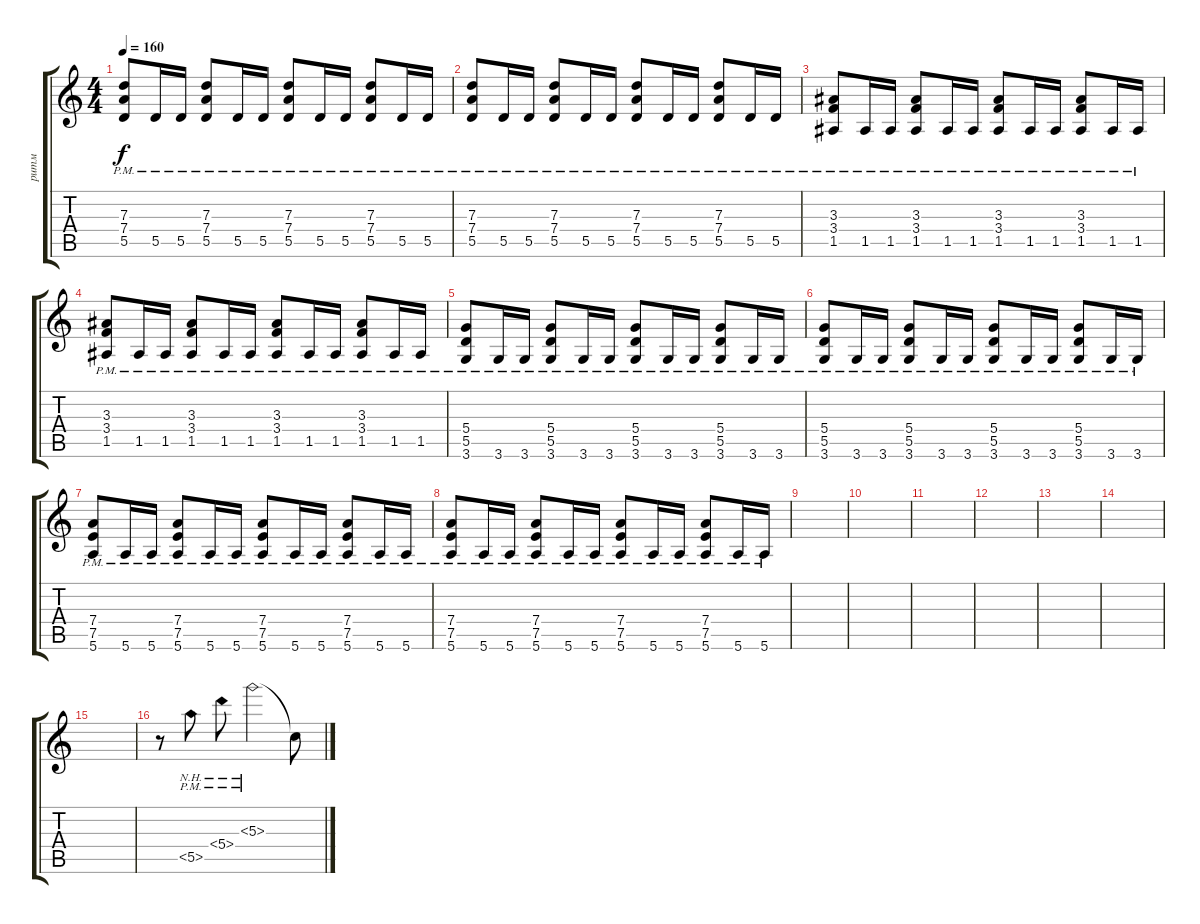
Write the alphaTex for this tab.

\track ("ритм" "ритм") {instrument distortionguitar}
\staff {score tabs}
\tuning (E4 B3 G3 D3 A2 E2) {hide}
\ts (4 4)
\tempo 160
\clef g2
\ks c
(7.3{pm} 7.4{pm} 5.5{pm}).8{dy f} 5.5{pm}.16 5.5{pm}.16 (7.3{pm} 7.4{pm} 5.5{pm}).8 5.5{pm}.16 5.5{pm}.16 (7.3{pm} 7.4{pm} 5.5{pm}).8 5.5{pm}.16 5.5{pm}.16 (7.3{pm} 7.4{pm} 5.5{pm}).8 5.5{pm}.16 5.5{pm}.16 |
(7.3{pm} 7.4{pm} 5.5{pm}).8 5.5{pm}.16 5.5{pm}.16 (7.3{pm} 7.4{pm} 5.5{pm}).8 5.5{pm}.16 5.5{pm}.16 (7.3{pm} 7.4{pm} 5.5{pm}).8 5.5{pm}.16 5.5{pm}.16 (7.3{pm} 7.4{pm} 5.5{pm}).8 5.5{pm}.16 5.5{pm}.16 |
(3.3{pm} 3.4{pm} 1.5{pm}).8 1.5{pm}.16 1.5{pm}.16 (3.3{pm} 3.4{pm} 1.5{pm}).8 1.5{pm}.16 1.5{pm}.16 (3.3{pm} 3.4{pm} 1.5{pm}).8 1.5{pm}.16 1.5{pm}.16 (3.3{pm} 3.4{pm} 1.5{pm}).8 1.5{pm}.16 1.5{pm}.16 |
(3.3{pm} 3.4{pm} 1.5{pm}).8 1.5{pm}.16 1.5{pm}.16 (3.3{pm} 3.4{pm} 1.5{pm}).8 1.5{pm}.16 1.5{pm}.16 (3.3{pm} 3.4{pm} 1.5{pm}).8 1.5{pm}.16 1.5{pm}.16 (3.3{pm} 3.4{pm} 1.5{pm}).8 1.5{pm}.16 1.5{pm}.16 |
(5.4{pm} 5.5{pm} 3.6{pm}).8 3.6{pm}.16 3.6{pm}.16 (5.4{pm} 5.5{pm} 3.6{pm}).8 3.6{pm}.16 3.6{pm}.16 (5.4{pm} 5.5{pm} 3.6{pm}).8 3.6{pm}.16 3.6{pm}.16 (5.4{pm} 5.5{pm} 3.6{pm}).8 3.6{pm}.16 3.6{pm}.16 |
(5.4{pm} 5.5{pm} 3.6{pm}).8 3.6{pm}.16 3.6{pm}.16 (5.4{pm} 5.5{pm} 3.6{pm}).8 3.6{pm}.16 3.6{pm}.16 (5.4{pm} 5.5{pm} 3.6{pm}).8 3.6{pm}.16 3.6{pm}.16 (5.4{pm} 5.5{pm} 3.6{pm}).8 3.6{pm}.16 3.6{pm}.16 |
(7.4{pm} 7.5{pm} 5.6{pm}).8 5.6{pm}.16 5.6{pm}.16 (7.4{pm} 7.5{pm} 5.6{pm}).8 5.6{pm}.16 5.6{pm}.16 (7.4{pm} 7.5{pm} 5.6{pm}).8 5.6{pm}.16 5.6{pm}.16 (7.4{pm} 7.5{pm} 5.6{pm}).8 5.6{pm}.16 5.6{pm}.16 |
(7.4{pm} 7.5{pm} 5.6{pm}).8 5.6{pm}.16 5.6{pm}.16 (7.4{pm} 7.5{pm} 5.6{pm}).8 5.6{pm}.16 5.6{pm}.16 (7.4{pm} 7.5{pm} 5.6{pm}).8 5.6{pm}.16 5.6{pm}.16 (7.4{pm} 7.5{pm} 5.6{pm}).8 5.6{pm}.16 5.6{pm}.16 |
|
|
|
|
|
|
|
r.8 5.5{nh pm}.8 5.4{nh pm}.8 5.3{nh pm}.2 5.3{t}.8
